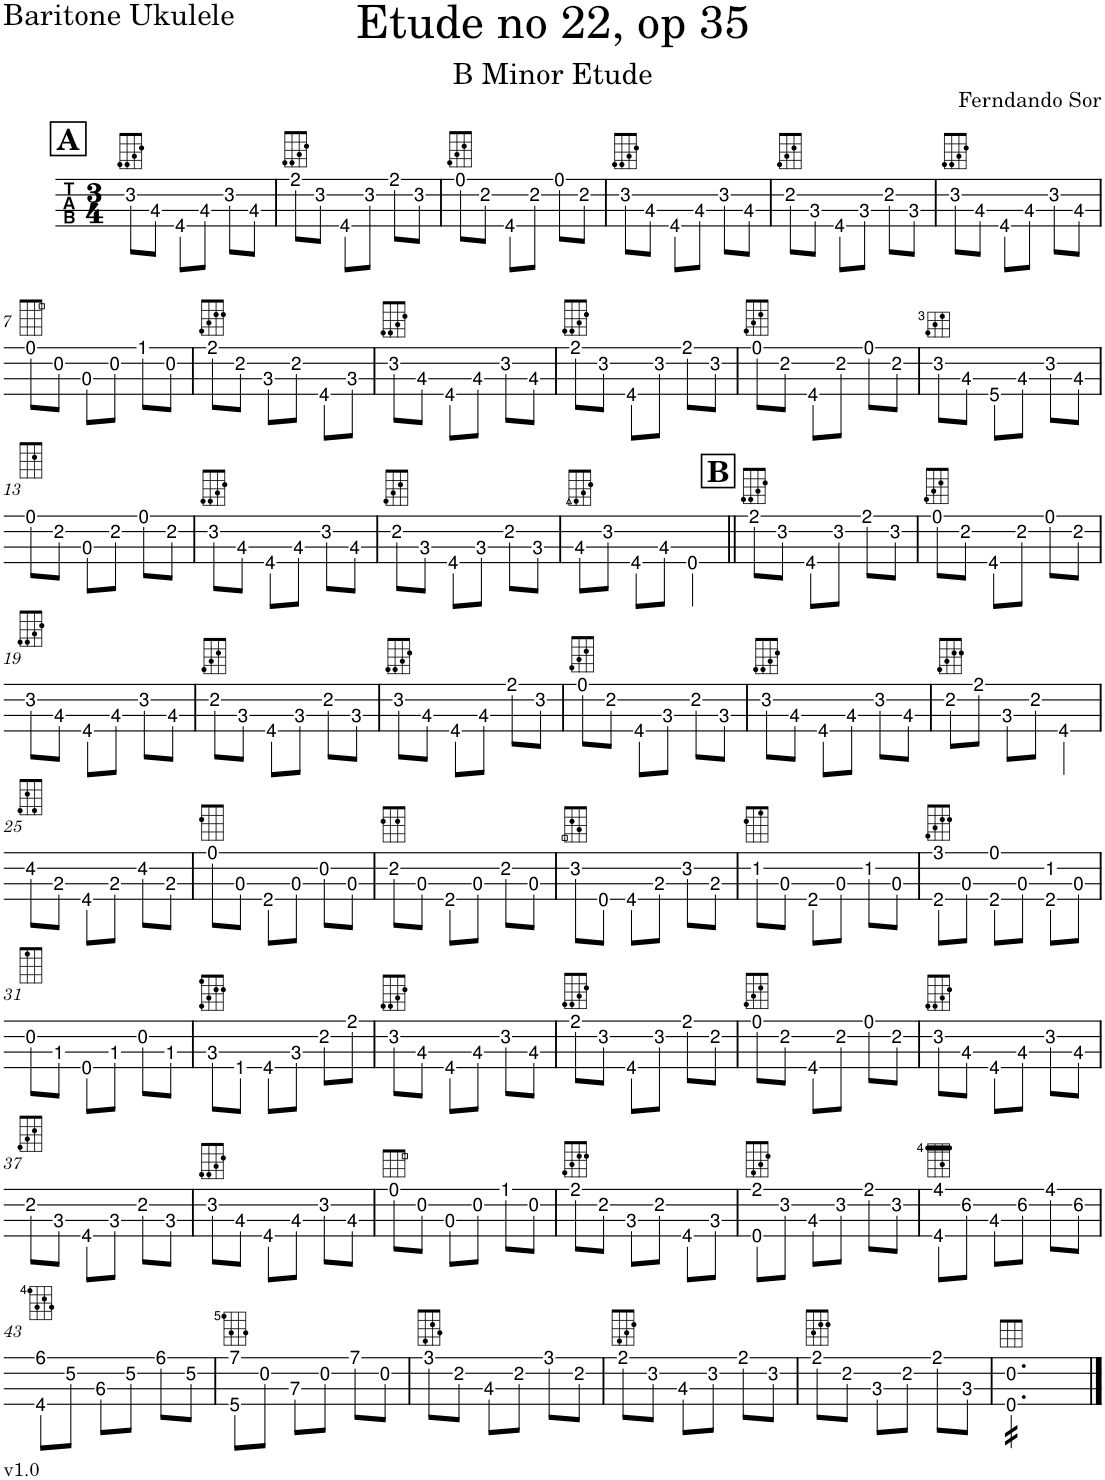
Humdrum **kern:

**kern	**kern
*part1	*part1
*staff2	*staff1
*I"Baritone Ukulele	*
*I'Bar. Uk.	*
*stria4	*stria5
*	*clefGv2
*k[f#c#]	*k[f#c#]
*M3/4	*M3/4
!!LO:REH:place=s1:a:B:cj:fs=14:t=A
=1	=1
8d\L	8d\L
8B\J	8B\J
8F#\L	8F#/L
8B\J	8B/J
8d\L	8d\L
8B\J	8B\J
=2	=2
8f#\L	8f#\L
8d\J	8d\J
8F#\L	8F#/L
8d\J	8d/J
8f#\L	8f#\L
8d\J	8d\J
=3	=3
8e\L	8e\L
8c#\J	8c#\J
8F#\L	8F#/L
8c#\J	8c#/J
8e\L	8e\L
8c#\J	8c#\J
=4	=4
8d\L	8d\L
8B\J	8B\J
8F#\L	8F#/L
8B\J	8B/J
8d\L	8d\L
8B\J	8B\J
=5	=5
8c#\L	8c#\L
8A#\J	8A#X\J
8F#\L	8F#/L
8A#\J	8A#/J
8c#\L	8c#\L
8A#\J	8A#\J
=6	=6
8d\L	8d\L
8B\J	8B\J
8F#\L	8F#/L
8B\J	8B/J
8d\L	8d\L
8B\J	8B\J
!!LO:LB:g=z
=7	=7
8e\L	8e\L
8B\J	8B\J
8G\L	8G/L
8B\J	8B/J
8f\L	8fn\L
8B\J	8B\J
=8	=8
8f#\L	8f#\L
8c#\J	8c#\J
8A#\L	8A#X\L
8c#\J	8c#\J
8F#\L	8F#/L
8A#\J	8A#/J
=9	=9
8d\L	8d\L
8B\J	8B\J
8F#\L	8F#/L
8B\J	8B/J
8d\L	8d\L
8B\J	8B\J
=10	=10
8f#\L	8f#\L
8d\J	8d\J
8F#\L	8F#/L
8d\J	8d/J
8f#\L	8f#\L
8d\J	8d\J
=11	=11
8e\L	8e\L
8c#\J	8c#\J
8F#\L	8F#/L
8c#\J	8c#/J
8e\L	8e\L
8c#\J	8c#\J
=12	=12
8d\L	8d\L
8B\J	8B\J
8G\L	8G/L
8B\J	8B/J
8d\L	8d\L
8B\J	8B\J
!!LO:LB:g=z
=13	=13
8e\L	8e\L
8c#\J	8c#\J
8G\L	8G/L
8c#\J	8c#/J
8e\L	8e\L
8c#\J	8c#\J
=14	=14
8d\L	8d\L
8B\J	8B\J
8F#\L	8F#/L
8B\J	8B/J
8d\L	8d\L
8B\J	8B\J
=15	=15
8c#\L	8c#\L
8A#\J	8A#X\J
8F#\L	8F#/L
8A#\J	8A#/J
8c#\L	8c#\L
8A#\J	8A#\J
=16	=16
8B\L	8B\L
8d\J	8d\J
8F#\L	8F#/L
8B\J	8B/J
4D\	4D
!!LO:REH:place=s1:a:B:cj:fs=14:t=B
=17||	=17||
8f#\L	8f#\L
8d\J	8d\J
8F#\L	8F#/L
8d\J	8d/J
8f#\L	8f#\L
8d\J	8d\J
=18	=18
8e\L	8e\L
8c#\J	8c#\J
8F#\L	8F#/L
8c#\J	8c#/J
8e\L	8e\L
8c#\J	8c#\J
!!LO:LB:g=z
=19	=19
8d\L	8d\L
8B\J	8B\J
8F#\L	8F#/L
8B\J	8B/J
8d\L	8d\L
8B\J	8B\J
=20	=20
8c#\L	8c#\L
8A#\J	8A#X\J
8F#\L	8F#/L
8A#\J	8A#/J
8c#\L	8c#\L
8A#\J	8A#\J
=21	=21
8d\L	8d\L
8B\J	8B\J
8F#\L	8F#/L
8B\J	8B/J
8f#\L	8f#\L
8d\J	8d\J
=22	=22
8e\L	8e\L
8c#\J	8c#\J
8F#\L	8F#/L
8B-\J	8B-X/J
8c#\L	8c#\L
8B-\J	8B-\J
=23	=23
8d\L	8d\L
8B\J	8B\J
8F#\L	8F#/L
8B\J	8B/J
8d\L	8d\L
8B\J	8B\J
=24	=24
8c#\L	8c#\L
8f#\J	8f#\J
8A#\L	8A#X\L
8c#\J	8c#\J
4F#\	4F#
!!LO:LB:g=z
=25	=25
8d#\L	8d#X\L
8A\J	8A\J
8F#\L	8F#/L
8A\J	8A/J
8d#\L	8d#\L
8A\J	8A\J
=26	=26
8e\L	8e\L
8G\J	8G\J
8E\L	8E/L
8G\J	8G/J
8B\L	8B/L
8G\J	8G/J
=27	=27
8c#\L	8c#/L
8G\J	8G/J
8E\L	8E/L
8G\J	8G/J
8c#\L	8c#/L
8G\J	8G/J
=28	=28
8d\L	8d/L
8D\J	8D/J
8F#\L	8F#/L
8A\J	8A/J
8d\L	8d\L
8A\J	8A\J
=29	=29
8c\L	8cn/L
8G\J	8G/J
8E\L	8E/L
8G\J	8G/J
8c\L	8c/L
8G\J	8G/J
=30	=30
8E\ 8g\L	8E/ 8g/L
8G\J	8G/J
8E\ 8e\L	8E/ 8e/L
8G\J	8G/J
8E\ 8c\L	8E/ 8cn/L
8G\J	8G/J
!!LO:LB:g=z
=31	=31
8B\L	8B/L
8G#\J	8G#X/J
8D\L	8D/L
8G#\J	8G#/J
8B\L	8B/L
8G#\J	8G#/J
=32	=32
8A#\L	8A#X/L
8D#\J	8D#X/J
8F#\L	8F#/L
8A#\J	8A#/J
8c#\L	8c#\L
8f#\J	8f#\J
=33	=33
8d\L	8d\L
8B\J	8B\J
8F#\L	8F#/L
8B\J	8B/J
8d\L	8d\L
8B\J	8B\J
=34	=34
8f#\L	8f#\L
8d\J	8d\J
8F#\L	8F#/L
8d\J	8d/J
8f#\L	8f#\L
8c#\J	8c#\J
=35	=35
8e\L	8e\L
8c#\J	8c#\J
8F#\L	8F#/L
8c#\J	8c#/J
8e\L	8e\L
8c#\J	8c#\J
=36	=36
8d\L	8d\L
8B\J	8B\J
8F#\L	8F#/L
8B\J	8B/J
8d\L	8d\L
8B\J	8B\J
!!LO:LB:g=z
=37	=37
8c#\L	8c#\L
8A#X\J	8A#X\J
8F#\L	8F#/L
8A#\J	8A#/J
8c#\L	8c#\L
8A#\J	8A#\J
=38	=38
8d\L	8d\L
8B\J	8B\J
8F#\L	8F#/L
8B\J	8B/J
8d\L	8d\L
8B\J	8B\J
=39	=39
8e\L	8e\L
8B\J	8B\J
8G\L	8G/L
8B\J	8B/J
8fn\L	8fn\L
8B\J	8B\J
=40	=40
8f#\L	8f#\L
8c#\J	8c#\J
8A#X\L	8A#X\L
8c#\J	8c#\J
8F#\L	8F#/L
8A#\J	8A#/J
=41	=41
8D\ 8f#\L	8D/ 8f#/L
8d\J	8d/J
8B\L	8B\L
8d\J	8d\J
8f#\L	8f#\L
8d\J	8d\J
=42	=42
8F#\ 8g#\L	8F#\ 8g#X\L
8f\J	8fn\J
8B\L	8B\L
8f\J	8f\J
8g#\L	8g#\L
8f\J	8f\J
!!LO:LB:g=z
=43	=43
8F#\ 8a#\L	8F#\ 8a#X\L
8e\J	8e\J
8c#\L	8c#\L
8e\J	8e\J
8a#\L	8a#\L
8e\J	8e\J
=44	=44
8G\ 8b\L	8G/ 8b/L
8B\J	8B/J
8d\L	8d\L
8B\J	8B\J
8b\L	8b\L
8B\J	8B\J
=45	=45
8g\L	8g\L
8c#\J	8c#\J
8B\L	8B\L
8c#\J	8c#\J
8g\L	8g\L
8c#\J	8c#\J
=46	=46
8f#\L	8f#\L
8d\J	8d\J
8B\L	8B\L
8d\J	8d\J
8f#\L	8f#\L
8d\J	8d\J
=47	=47
8f#\L	8f#\L
8c#\J	8c#\J
8A#X\L	8A#X\L
8c#\J	8c#\J
8f#\L	8f#\L
8A#\J	8A#\J
=48	=48
2.D\ 2.B\	2.D 2.B
==	==
*-	*-
